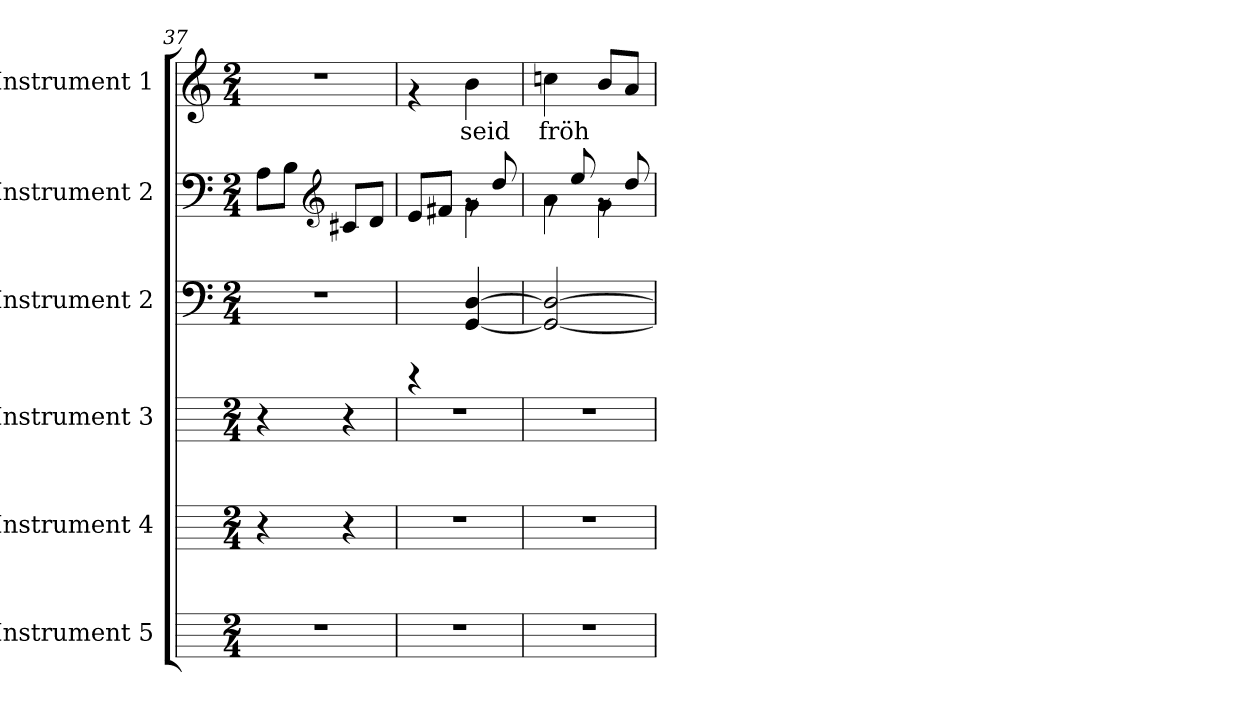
**kern	**kern	**kern	**kern	**kern	**kern	**text
*part6	*part5	*part4	*part3	*part2	*part1	*part1
*staff6	*staff5	*staff4	*staff3	*staff2	*staff1	*staff1
*I"Instrument 5	*I"Instrument 4	*I"Instrument 3	*I"Instrument 2	*I"Instrument 2	*I"Instrument 1	*
*	*	*	*clefF4	*clefF4	*clefG2	*
*k[]	*k[]	*k[]	*k[]	*k[]	*k[]	*
*C:	*C:	*C:	*C:	*C:	*C:	*
*M2/4	*M2/4	*M2/4	*M2/4	*M2/4	*M2/4	*
=37	=37	=37	=37	=37	=37	=37
!	!	!	!LO:N:vis=4	!	!LO:N:vis=4	!
2r	4r	4r	2r	8A\L	2r	.
.	.	.	.	8B\J	.	.
*	*	*	*	*clefG2	*	*
.	4r	4r	.	8c#X/L	.	.
.	.	.	.	8d/J	.	.
=38	=38	=38	=38	=38	=38	=38
*	*	*	*	*^	*	*
2r	2r	2r	4rCCC	8e/L	4ryy	4rf	.
.	.	.	.	8f#X/J	.	.	.
!	!	!	!	!	!	!	!LO:LY:b:cj
.	.	.	[<4GG/ [>4D/	8rf	4g\	4b\	seid
.	.	.	.	8dd/	.	.	.
=39	=39	=39	=39	=39	=39	=39	=39
!	!	!	!	!	!	!	!LO:LY:b:cj
2r	2r	2r	2D/_> 2GG/_<	8rf	4a\	4ccn\	fröh-
.	.	.	.	8ee/	.	.	.
!	!	!	!	!	!	!	!LO:LY:b:cj
.	.	.	.	8rf	4g\	8b/L	--
!	!	!	!	!	!	!	!LO:LY:b:cj
.	.	.	.	8dd/	.	8a/J	--
*	*	*	*	*v	*v	*	*
=	=	=	=	=	=	=
*-	*-	*-	*-	*-	*-	*-
